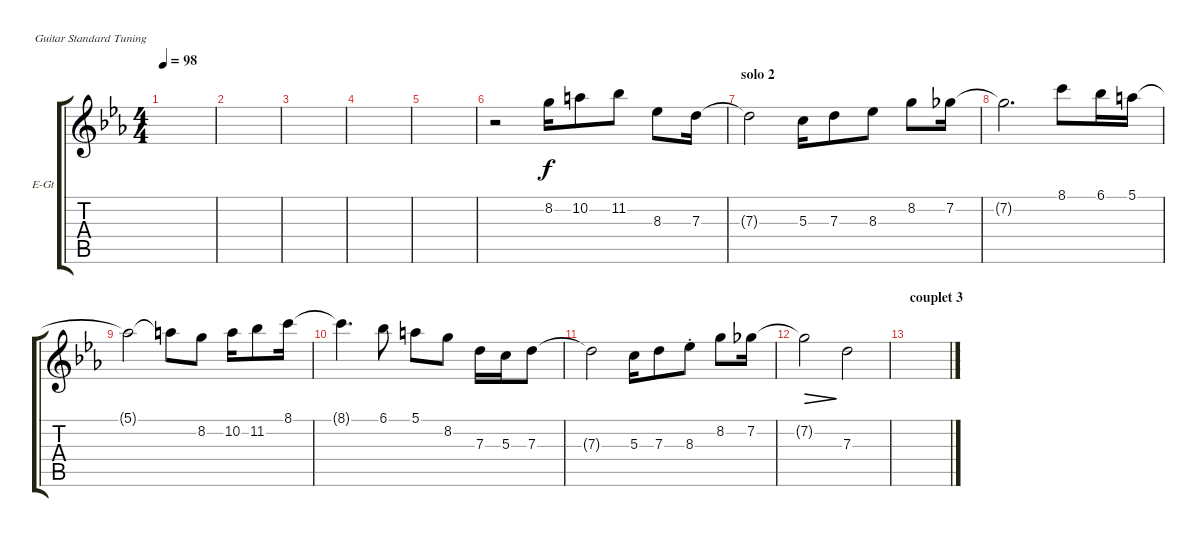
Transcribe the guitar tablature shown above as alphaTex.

\defaultSystemsLayout 4
\bracketExtendMode groupsimilarinstruments
\firstSystemTrackNameOrientation horizontal
\otherSystemsTrackNameOrientation horizontal
\track ("Electric Guitar" "E-Gt") {instrument distortionguitar}
\staff {score tabs}
\tuning (E4 B3 G3 D3 A2 E2)
\ts (4 4)
\tempo 98
\clef g2
\ks cminor
|
|
|
|
|
r.2 8.2.16 10.2.8 11.2.8 8.3.8 7.3.16 |
\section ("" "solo 2")
7.3{t}.2 5.3.16 7.3.8 8.3.8 8.2.8 7.2.16 |
7.2{t}.2{d} 8.1.8 6.1.16 5.1.16 |
5.1{t}.2 5.1{t}.8 8.2.8 10.2.16 11.2.8 8.1.16 |
8.1{t}.4{d} 6.1.8 5.1.8 8.2.8 7.3.16 5.3.16 7.3.8 |
7.3{t}.2 5.3.16 7.3.8 8.3{st}.8 8.2.8 7.2.16 |
7.2{t}.2{dec} 7.3.2 |
\section ("" "couplet 3")
